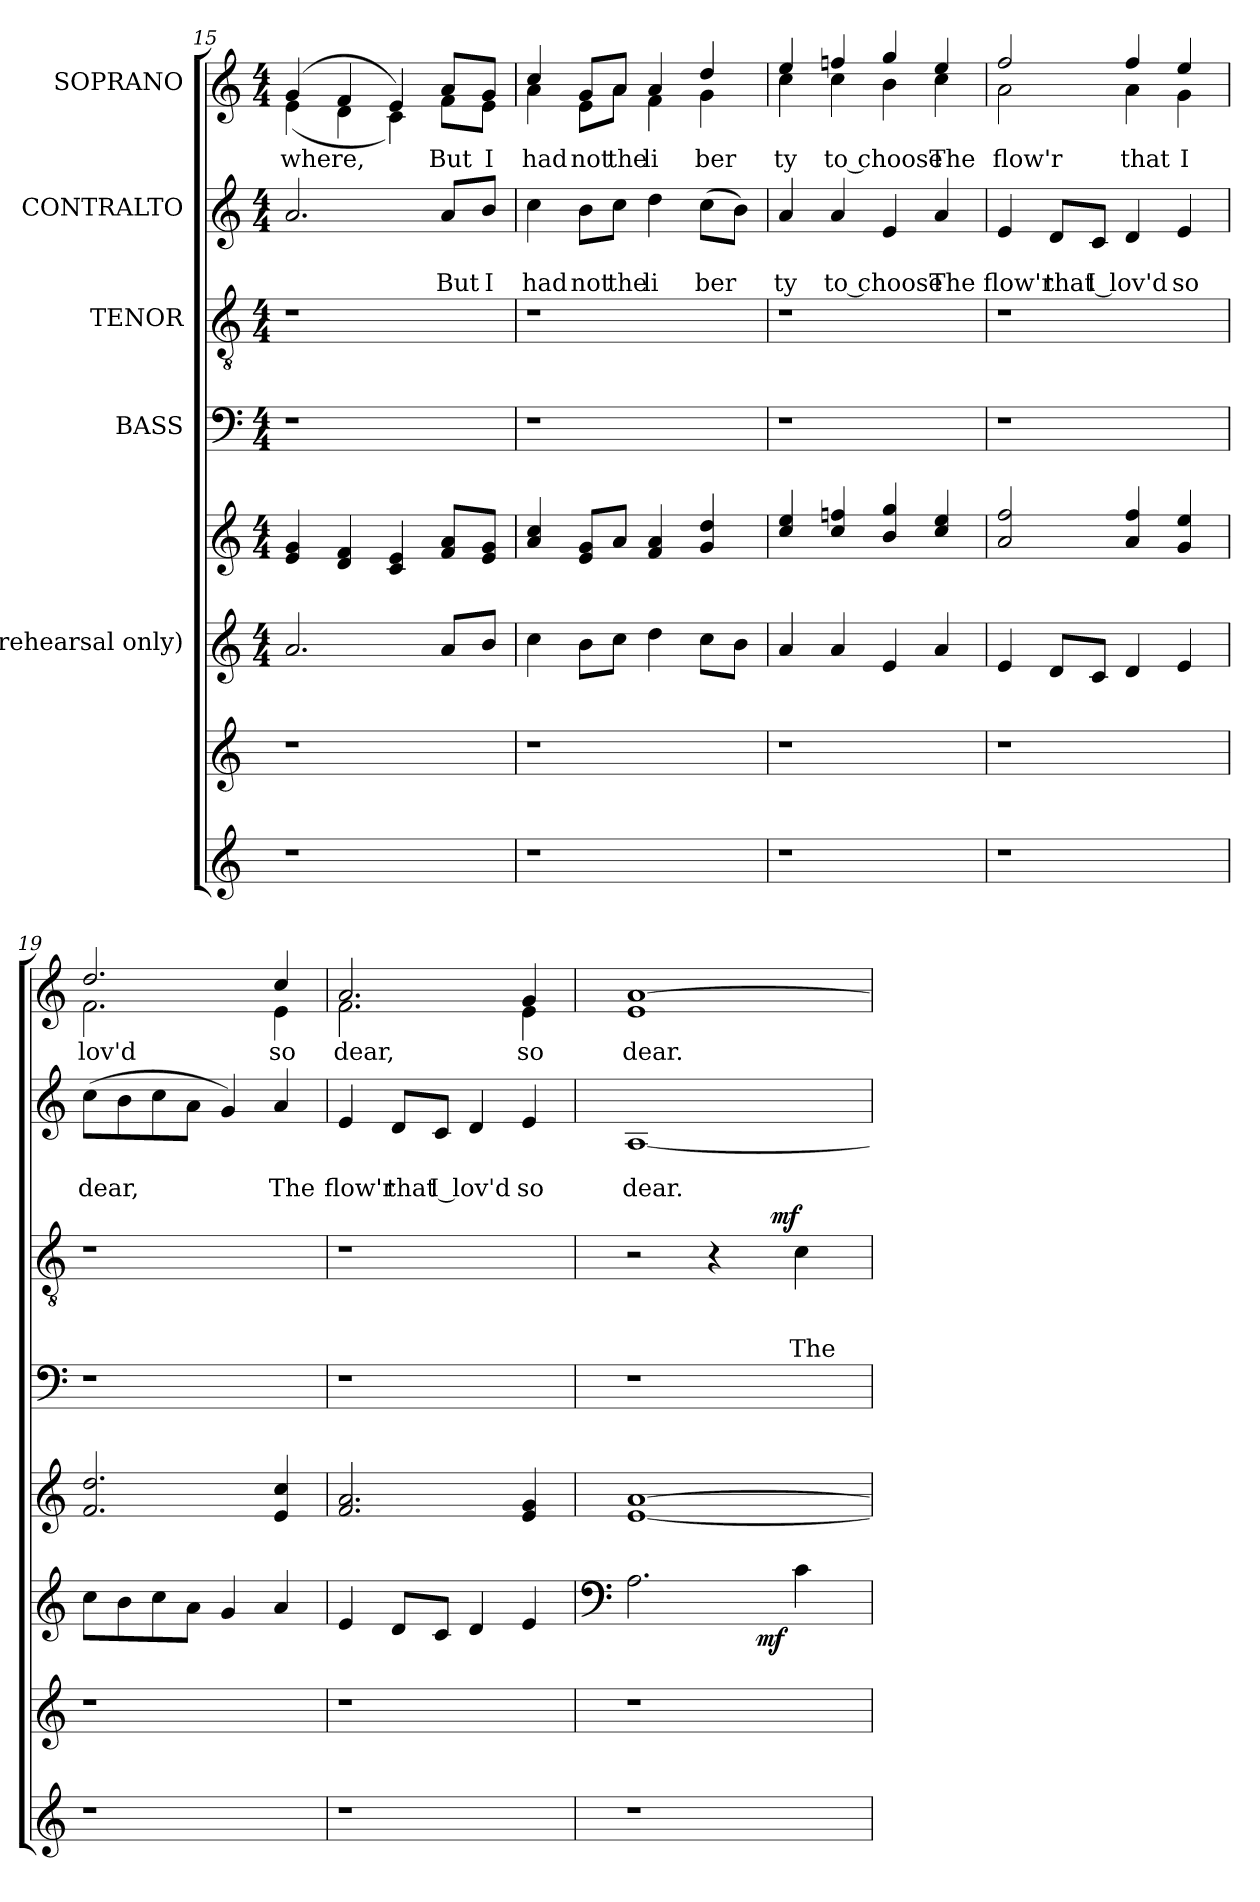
**kern	**kern	**kern	**kern	**dynam	**kern	**kern	**text	**text	**text	**dynam	**kern	**text	**text	**kern	**text
*part7	*part6	*part5	*part5	*part5	*part4	*part3	*part3	*part3	*part3	*part3	*part2	*part2	*part2	*part1	*part1
*staff8	*staff7	*staff6	*staff5	*staff5/6	*staff4	*staff3	*staff3	*staff3	*staff3	*staff3	*staff2	*staff2	*staff2	*staff1	*staff1
*	*	*I"(rehearsal only)	*	*	*I"BASS	*I"TENOR	*	*	*	*	*I"CONTRALTO	*	*	*I"SOPRANO	*
*clefG2	*clefG2	*clefG2	*clefG2	*	*clefF4	*clefGv2	*	*	*	*	*clefG2	*	*	*clefG2	*
*k[]	*k[]	*k[]	*k[]	*	*k[]	*k[]	*	*	*	*	*k[]	*	*	*k[]	*
*C:	*C:	*C:	*C:	*	*C:	*C:	*	*	*	*	*C:	*	*	*C:	*
*	*	*M4/4	*M4/4	*	*M4/4	*M4/4	*	*	*	*	*M4/4	*	*	*M4/4	*
=15	=15	=15	=15	=15	=15	=15	=15	=15	=15	=15	=15	=15	=15	=15	=15
!	!	!	!	!	!	!	!	!	!	!	!	!	!	!	!LO:LY:b
*	*	*	*	*	*	*	*	*	*	*	*	*	*	*^	*
1r	1r	2.a/	4e/ 4g/	.	1r	1r	.	.	.	.	2.a/	.	.	(4g/	(<4e\	where,
.	.	.	4d/ 4f/	.	.	.	.	.	.	.	.	.	.	4f/	4d\	.
.	.	.	4c/ 4e/	.	.	.	.	.	.	.	.	.	.	4e/)	4c\)	.
!	!	!	!	!	!	!	!	!	!	!	!	!	!LO:LY:b	!	!	!LO:LY:b
.	.	8a/L	8f/ 8a/L	.	.	.	.	.	.	.	8a/L	.	But	8a/L	8f\L	But
!	!	!	!	!	!	!	!	!	!	!	!	!	!LO:LY:b	!	!	!LO:LY:b
.	.	8b/J	8e/ 8g/J	.	.	.	.	.	.	.	8b/J	.	I	8g/J	8e\J	I
=16	=16	=16	=16	=16	=16	=16	=16	=16	=16	=16	=16	=16	=16	=16	=16	=16
!	!	!	!	!	!	!	!	!	!	!	!	!	!LO:LY:b	!	!	!LO:LY:b
1r	1r	4cc\	4a/ 4cc/	.	1r	1r	.	.	.	.	4cc\	.	had	4cc/	4a\	had
!	!	!	!	!	!	!	!	!	!	!	!	!	!LO:LY:b	!	!	!LO:LY:b
.	.	8b\L	8e/ 8g/L	.	.	.	.	.	.	.	8b\L	.	not	8g/L	8e\L	not
!	!	!	!	!	!	!	!	!	!	!	!	!	!LO:LY:b	!	!	!LO:LY:b
.	.	8cc\J	8a/J	.	.	.	.	.	.	.	8cc\J	.	the	8a/J	8a\J	the
!	!	!	!	!	!	!	!	!	!	!	!	!	!LO:LY:b	!	!	!LO:LY:b
.	.	4dd\	4f/ 4a/	.	.	.	.	.	.	.	4dd\	.	li	4a/	4f\	li
!	!	!	!	!	!	!	!	!	!	!	!	!	!LO:LY:b	!	!	!LO:LY:b
.	.	8cc\L	4g/ 4dd/	.	.	.	.	.	.	.	(>8cc\L	.	ber	4dd/	4g\	ber
.	.	8b\J	.	.	.	.	.	.	.	.	8b\J)	.	.	.	.	.
=17	=17	=17	=17	=17	=17	=17	=17	=17	=17	=17	=17	=17	=17	=17	=17	=17
!	!	!	!	!	!	!	!	!	!	!	!	!	!LO:LY:b	!	!	!LO:LY:b
1r	1r	4a/	4cc/ 4ee/	.	1r	1r	.	.	.	.	4a/	.	ty	4ee/	4cc\	ty
!	!	!	!	!	!	!	!	!	!	!	!	!	!LO:LY:b	!	!	!LO:LY:b
.	.	4a/	4cc/ 4ffn/	.	.	.	.	.	.	.	4a/	.	to choose	4ffn/	4cc\	to choose
.	.	4e/	4b/ 4gg/	.	.	.	.	.	.	.	4e/	.	.	4gg/	4b\	.
!	!	!	!	!	!	!	!	!	!	!	!	!	!LO:LY:b	!	!	!LO:LY:b
.	.	4a/	4cc/ 4ee/	.	.	.	.	.	.	.	4a/	.	The	4ee/	4cc\	The
=18	=18	=18	=18	=18	=18	=18	=18	=18	=18	=18	=18	=18	=18	=18	=18	=18
!	!	!	!	!	!	!	!	!	!	!	!	!	!LO:LY:b	!	!	!LO:LY:b
1r	1r	4e/	2a/ 2ff/	.	1r	1r	.	.	.	.	4e/	.	flow'r	2ff/	2a\	flow'r
!	!	!	!	!	!	!	!	!	!	!	!	!	!LO:LY:b	!	!	!
.	.	8d/L	.	.	.	.	.	.	.	.	8d/L	.	that	.	.	.
!	!	!	!	!	!	!	!	!	!	!	!	!	!LO:LY:b	!	!	!
.	.	8c/J	.	.	.	.	.	.	.	.	8c/J	.	I lov'd	.	.	.
!	!	!	!	!	!	!	!	!	!	!	!	!	!	!	!	!LO:LY:b
.	.	4d/	4a/ 4ff/	.	.	.	.	.	.	.	4d/	.	.	4ff/	4a\	that
!	!	!	!	!	!	!	!	!	!	!	!	!	!LO:LY:b	!	!	!LO:LY:b
.	.	4e/	4g/ 4ee/	.	.	.	.	.	.	.	4e/	.	so	4ee/	4g\	I
=19	=19	=19	=19	=19	=19	=19	=19	=19	=19	=19	=19	=19	=19	=19	=19	=19
!	!	!	!	!	!	!	!	!	!	!	!	!	!LO:LY:b	!	!	!LO:LY:b
1r	1r	8cc\L	2.f/ 2.dd/	.	1r	1r	.	.	.	.	(>8cc\L	.	dear,	2.dd/	2.f\	lov'd
.	.	8b\	.	.	.	.	.	.	.	.	8b\	.	.	.	.	.
.	.	8cc\	.	.	.	.	.	.	.	.	8cc\	.	.	.	.	.
.	.	8a\J	.	.	.	.	.	.	.	.	8a\J	.	.	.	.	.
.	.	4g/	.	.	.	.	.	.	.	.	4g/)	.	.	.	.	.
!	!	!	!	!	!	!	!	!	!	!	!	!	!LO:LY:b	!	!	!LO:LY:b
.	.	4a/	4e/ 4cc/	.	.	.	.	.	.	.	4a/	.	The	4cc/	4e\	so
!!LO:PB:g=z	!!
=20	=20	=20	=20	=20	=20	=20	=20	=20	=20	=20	=20	=20	=20	=20	=20	=20
!	!	!	!	!	!	!	!	!	!	!	!	!	!LO:LY:b	!	!	!LO:LY:b
1r	1r	4e/	2.f/ 2.a/	.	1r	1r	.	.	.	.	4e/	.	flow'r	2.a/	2.f\	dear,
!	!	!	!	!	!	!	!	!	!	!	!	!	!LO:LY:b	!	!	!
.	.	8d/L	.	.	.	.	.	.	.	.	8d/L	.	that	.	.	.
!	!	!	!	!	!	!	!	!	!	!	!	!	!LO:LY:b	!	!	!
.	.	8c/J	.	.	.	.	.	.	.	.	8c/J	.	I lov'd	.	.	.
.	.	4d/	.	.	.	.	.	.	.	.	4d/	.	.	.	.	.
!	!	!	!	!	!	!	!	!	!	!	!	!	!LO:LY:b	!	!	!LO:LY:b
.	.	4e/	4e/ 4g/	.	.	.	.	.	.	.	4e/	.	so	4g/	4e\	so
*	*	*	*	*	*	*	*	*	*	*	*	*	*	*v	*v	*
=21	=21	=21	=21	=21	=21	=21	=21	=21	=21	=21	=21	=21	=21	=21	=21
*	*	*clefF4	*	*	*	*	*	*	*	*	*	*	*	*	*
*	*	*	*	*	*	*	*	*	*	*	*	*	*	*^	*
!	!	!	!	!	!	!	!	!	!	!	!	!	!LO:LY:b	!	!	!LO:LY:b
*	*	*^	*	*	*	*^	*	*	*	*	*	*	*	*v	*v	*
1r	1r	2.A\	2ryy	[<1e [>1a	.	1r	2r	2ryy	.	.	.	.	[<1A	.	dear.	1e [>1a	dear.
.	.	.	8ryy	.	.	.	4r	8.ryy	.	.	.	.	.	.	.	.	.
.	.	.	32ryy	.	.	.	.	.	.	.	.	.	.	.	.	.	.
!	!	!	!	!	!LO:DY:b=2	!	!	!	!	!	!	!	!	!	!	!	!
.	.	.	4ryy	.	mf	.	.	.	.	.	.	.	.	.	.	.	.
!	!	!	!	!	!	!	!	!	!	!	!	!LO:DY:a	!	!	!	!	!
.	.	.	.	.	.	.	.	4ryy	.	.	.	mf	.	.	.	.	.
!	!	!	!	!	!	!	!	!	!	!	!LO:LY:b	!	!	!	!	!	!
.	.	4c\	.	.	.	.	4c\	.	.	.	The	.	.	.	.	.	.
.	.	.	16.ryy	.	.	.	.	.	.	.	.	.	.	.	.	.	.
.	.	.	.	.	.	.	.	16ryy	.	.	.	.	.	.	.	.	.
*	*	*v	*v	*	*	*	*v	*v	*	*	*	*	*	*	*	*	*
=	=	=	=	=	=	=	=	=	=	=	=	=	=	=	=
*-	*-	*-	*-	*-	*-	*-	*-	*-	*-	*-	*-	*-	*-	*-	*-
